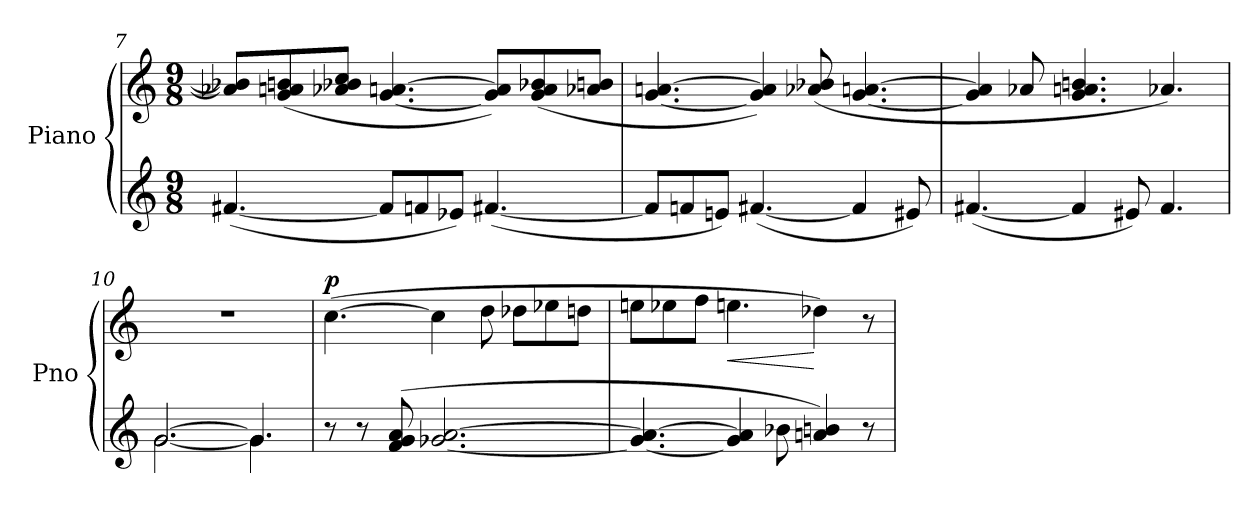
**kern	**kern	**dynam
*part2	*part1	*part1
*staff2	*staff1	*staff1
*I"Piano	*I"Piano	*
*I'Pno	*I'Pno	*
!!LO:LB:g=z
*clefG2	*clefG2	*
*M9/8	*M9/8	*
=7	=7	=7
([4.f#X/	8a-X/] 8b-X/]L	.
.	(8g/ 8an/ 8bn/	.
.	8a-X/ 8b-X/ 8cc/J	.
8f#/L]	[4.g/ [4.an/	.
8fn/	.	.
8e-X/J)	.	.
([4.f#X/	8g/] 8a/]L)	.
.	(8g/ 8a/ 8b-X/	.
.	8a-X/ 8bn/J	.
=8	=8	=8
8f#/L]	[4.g/ [4.an/	.
8fn/	.	.
8en/J)	.	.
([4.f#X/	4g/] 4a/])	.
.	(8a-X/ 8b-X/	.
4f#/]	[4.g/ [4.an/	.
8e#X/)	.	.
=9	=9	=9
([4.f#X/	4g/] 4a/]	.
.	8a-X/	.
4f#/]	4.g/ 4.an/ 4.bn/	.
8e#X/)	.	.
4.f#/	4.a-X/)	.
!!LO:LB:g=z
=10	=10	=10
*^	*	*
!	!	!LO:N:vis=1	!
[2.g/	[2.g\	8%9r	.
4.g/]	4.g\]	.	.
=11	=11	=11	=11
!	!	!	!LO:DY:a
*v	*v	*	*
8r	([4.cc\	p
8r	.	.
(8f/ 8g/ 8a/	.	.
[2.g-X/ [2.a/	4cc\]	.
.	8dd\	.
.	8dd-X\L	.
.	8ee-X\	.
.	8ddn\J	.
=12	=12	=12
4.g-/_ 4.a/_	8een\L	.
.	8ee-X\	.
.	8ff\J	.
!	!	!LO:HP:b
4g-/] 4a/]	4.een\	<
8b-X\	.	.
4an/ 4bn/)	4dd-X\)	[
8r	8r	.
=	=	=
*-	*-	*-
